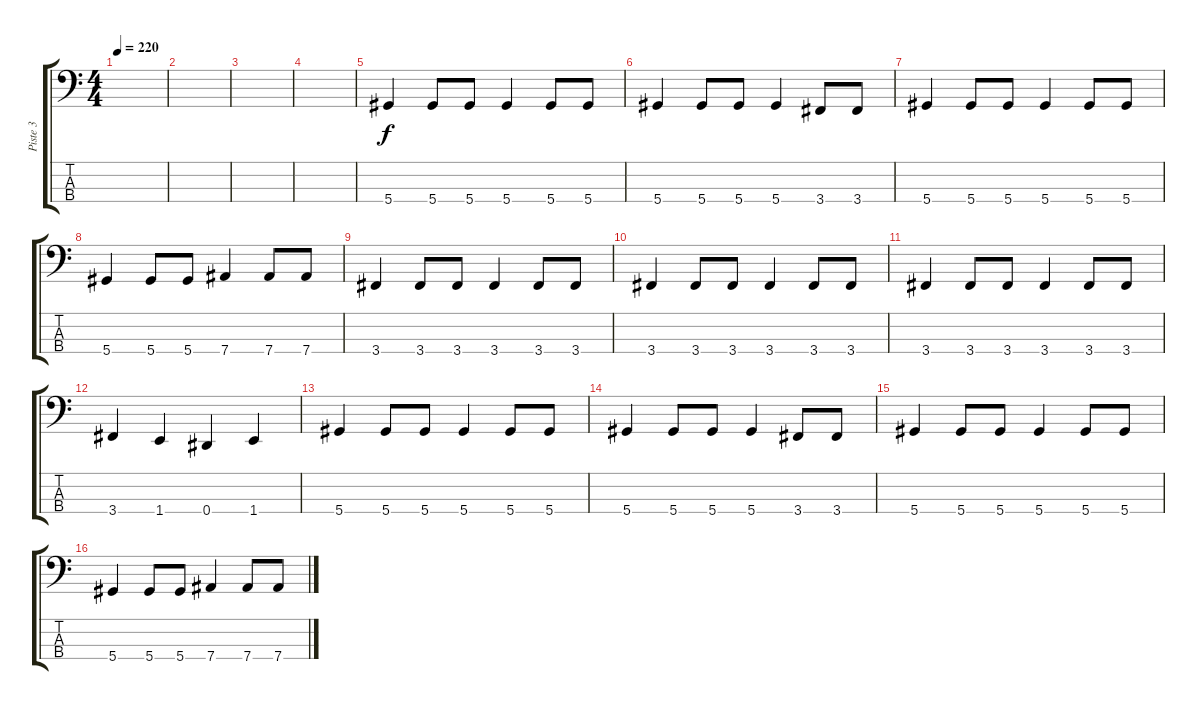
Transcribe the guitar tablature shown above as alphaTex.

\track ("Piste 3" "Piste 3") {instrument electricbasspick}
\staff {score tabs}
\tuning (Gb2 Db2 Ab1 Eb1) {hide}
\ts (4 4)
\tempo 220
\clef f4
\ks c
|
|
|
|
5.4.4 5.4.8 5.4.8 5.4.4 5.4.8 5.4.8 |
5.4.4 5.4.8 5.4.8 5.4.4 3.4.8 3.4.8 |
5.4.4 5.4.8 5.4.8 5.4.4 5.4.8 5.4.8 |
5.4.4 5.4.8 5.4.8 7.4.4 7.4.8 7.4.8 |
3.4.4 3.4.8 3.4.8 3.4.4 3.4.8 3.4.8 |
3.4.4 3.4.8 3.4.8 3.4.4 3.4.8 3.4.8 |
3.4.4 3.4.8 3.4.8 3.4.4 3.4.8 3.4.8 |
3.4.4 1.4.4 0.4.4 1.4.4 |
5.4.4 5.4.8 5.4.8 5.4.4 5.4.8 5.4.8 |
5.4.4 5.4.8 5.4.8 5.4.4 3.4.8 3.4.8 |
5.4.4 5.4.8 5.4.8 5.4.4 5.4.8 5.4.8 |
5.4.4 5.4.8 5.4.8 7.4.4 7.4.8 7.4.8
